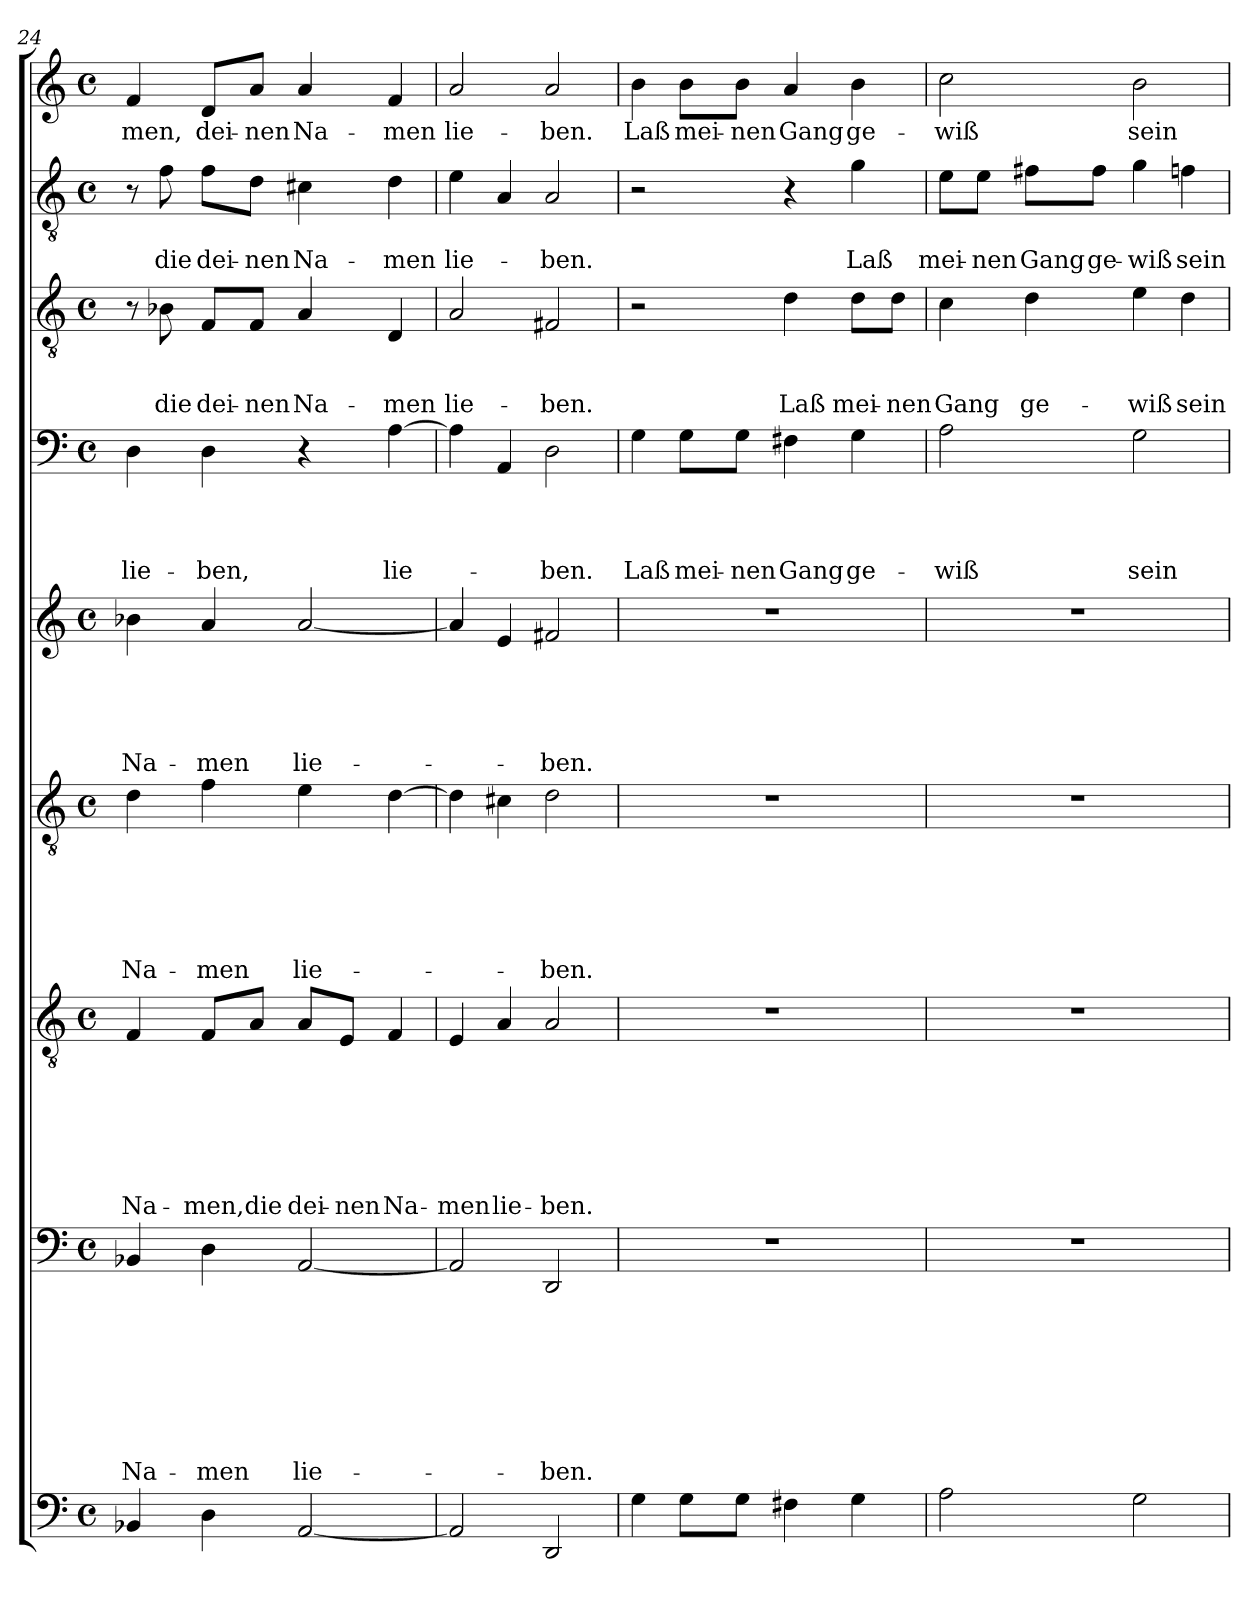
**kern	**kern	**text	**text	**text	**text	**text	**text	**text	**text	**kern	**text	**text	**text	**text	**text	**text	**text	**kern	**text	**text	**text	**text	**text	**text	**kern	**text	**text	**text	**text	**text	**kern	**text	**text	**text	**text	**kern	**text	**text	**text	**kern	**text	**text	**kern	**text
*part9	*part8	*part8	*part8	*part8	*part8	*part8	*part8	*part8	*part8	*part7	*part7	*part7	*part7	*part7	*part7	*part7	*part7	*part6	*part6	*part6	*part6	*part6	*part6	*part6	*part5	*part5	*part5	*part5	*part5	*part5	*part4	*part4	*part4	*part4	*part4	*part3	*part3	*part3	*part3	*part2	*part2	*part2	*part1	*part1
*staff9	*staff8	*staff8	*staff8	*staff8	*staff8	*staff8	*staff8	*staff8	*staff8	*staff7	*staff7	*staff7	*staff7	*staff7	*staff7	*staff7	*staff7	*staff6	*staff6	*staff6	*staff6	*staff6	*staff6	*staff6	*staff5	*staff5	*staff5	*staff5	*staff5	*staff5	*staff4	*staff4	*staff4	*staff4	*staff4	*staff3	*staff3	*staff3	*staff3	*staff2	*staff2	*staff2	*staff1	*staff1
!!LO:LB:g=z
*clefF4	*clefF4	*	*	*	*	*	*	*	*	*clefGv2	*	*	*	*	*	*	*	*clefGv2	*	*	*	*	*	*	*clefG2	*	*	*	*	*	*clefF4	*	*	*	*	*clefGv2	*	*	*	*clefGv2	*	*	*clefG2	*
*k[]	*k[]	*	*	*	*	*	*	*	*	*k[]	*	*	*	*	*	*	*	*k[]	*	*	*	*	*	*	*k[]	*	*	*	*	*	*k[]	*	*	*	*	*k[]	*	*	*	*k[]	*	*	*k[]	*
*C:	*C:	*	*	*	*	*	*	*	*	*C:	*	*	*	*	*	*	*	*C:	*	*	*	*	*	*	*C:	*	*	*	*	*	*C:	*	*	*	*	*C:	*	*	*	*C:	*	*	*C:	*
*M4/4	*M4/4	*	*	*	*	*	*	*	*	*M4/4	*	*	*	*	*	*	*	*M4/4	*	*	*	*	*	*	*M4/4	*	*	*	*	*	*M4/4	*	*	*	*	*M4/4	*	*	*	*M4/4	*	*	*M4/4	*
*met(c)	*met(c)	*	*	*	*	*	*	*	*	*met(c)	*	*	*	*	*	*	*	*met(c)	*	*	*	*	*	*	*met(c)	*	*	*	*	*	*met(c)	*	*	*	*	*met(c)	*	*	*	*met(c)	*	*	*met(c)	*
=24	=24	=24	=24	=24	=24	=24	=24	=24	=24	=24	=24	=24	=24	=24	=24	=24	=24	=24	=24	=24	=24	=24	=24	=24	=24	=24	=24	=24	=24	=24	=24	=24	=24	=24	=24	=24	=24	=24	=24	=24	=24	=24	=24	=24
!	!	!	!	!	!	!	!	!	!LO:LY:b	!	!	!	!	!	!	!	!LO:LY:b	!	!	!	!	!	!	!LO:LY:b	!	!	!	!	!	!LO:LY:b	!	!	!	!	!LO:LY:b	!	!	!	!	!	!	!	!	!LO:LY:b
4BB-X/	4BB-X/	.	.	.	.	.	.	.	Na-	4F/	.	.	.	.	.	.	Na-	4d\	.	.	.	.	.	Na-	4b-X\	.	.	.	.	Na-	4D\	.	.	.	lie-	8r	.	.	.	8r	.	.	4f/	-men,
!	!	!	!	!	!	!	!	!	!	!	!	!	!	!	!	!	!	!	!	!	!	!	!	!	!	!	!	!	!	!	!	!	!	!	!	!	!	!	!LO:LY:b	!	!	!LO:LY:b	!	!
.	.	.	.	.	.	.	.	.	.	.	.	.	.	.	.	.	.	.	.	.	.	.	.	.	.	.	.	.	.	.	.	.	.	.	.	8B-X\	.	.	die	8f\	.	die	.	.
!	!	!	!	!	!	!	!	!	!LO:LY:b	!	!	!	!	!	!	!	!LO:LY:b	!	!	!	!	!	!	!LO:LY:b	!	!	!	!	!	!LO:LY:b	!	!	!	!	!LO:LY:b	!	!	!	!LO:LY:b	!	!	!LO:LY:b	!	!LO:LY:b
4D\	4D\	.	.	.	.	.	.	.	-men	8F/L	.	.	.	.	.	.	-men,	4f\	.	.	.	.	.	-men	4a/	.	.	.	.	-men	4D\	.	.	.	-ben,	8F/L	.	.	dei-	8f\L	.	dei-	8d/L	dei-
!	!	!	!	!	!	!	!	!	!	!	!	!	!	!	!	!	!LO:LY:b	!	!	!	!	!	!	!	!	!	!	!	!	!	!	!	!	!	!	!	!	!	!LO:LY:b	!	!	!LO:LY:b	!	!LO:LY:b
.	.	.	.	.	.	.	.	.	.	8A/J	.	.	.	.	.	.	die	.	.	.	.	.	.	.	.	.	.	.	.	.	.	.	.	.	.	8F/J	.	.	-nen	8d\J	.	-nen	8a/J	-nen
!	!	!	!	!	!	!	!	!	!LO:LY:b	!	!	!	!	!	!	!	!LO:LY:b	!	!	!	!	!	!	!LO:LY:b	!	!	!	!	!	!LO:LY:b	!	!	!	!	!	!	!	!	!LO:LY:b	!	!	!LO:LY:b	!	!LO:LY:b
[2AA/	[2AA/	.	.	.	.	.	.	.	lie-	8A/L	.	.	.	.	.	.	dei-	4e\	.	.	.	.	.	lie-	[2a/	.	.	.	.	lie-	4r	.	.	.	.	4A/	.	.	Na-	4c#X\	.	Na-	4a/	Na-
!	!	!	!	!	!	!	!	!	!	!	!	!	!	!	!	!	!LO:LY:b	!	!	!	!	!	!	!	!	!	!	!	!	!	!	!	!	!	!	!	!	!	!	!	!	!	!	!
.	.	.	.	.	.	.	.	.	.	8E/J	.	.	.	.	.	.	-nen	.	.	.	.	.	.	.	.	.	.	.	.	.	.	.	.	.	.	.	.	.	.	.	.	.	.	.
!	!	!	!	!	!	!	!	!	!	!	!	!	!	!	!	!	!LO:LY:b	!	!	!	!	!	!	!	!	!	!	!	!	!	!	!	!	!	!LO:LY:b	!	!	!	!LO:LY:b	!	!	!LO:LY:b	!	!LO:LY:b
.	.	.	.	.	.	.	.	.	.	4F/	.	.	.	.	.	.	Na-	[4d\	.	.	.	.	.	.	.	.	.	.	.	.	[4A\	.	.	.	lie-	4D/	.	.	-men	4d\	.	-men	4f/	-men
=25	=25	=25	=25	=25	=25	=25	=25	=25	=25	=25	=25	=25	=25	=25	=25	=25	=25	=25	=25	=25	=25	=25	=25	=25	=25	=25	=25	=25	=25	=25	=25	=25	=25	=25	=25	=25	=25	=25	=25	=25	=25	=25	=25	=25
!	!	!	!	!	!	!	!	!	!	!	!	!	!	!	!	!	!LO:LY:b	!	!	!	!	!	!	!	!	!	!	!	!	!	!	!	!	!	!	!	!	!	!LO:LY:b	!	!	!LO:LY:b	!	!LO:LY:b
2AA/]	2AA/]	.	.	.	.	.	.	.	.	4E/	.	.	.	.	.	.	-men	4d\]	.	.	.	.	.	.	4a/]	.	.	.	.	.	4A\]	.	.	.	.	2A/	.	.	lie-	4e\	.	lie-	2a/	lie-
!	!	!	!	!	!	!	!	!	!	!	!	!	!	!	!	!	!LO:LY:b	!	!	!	!	!	!	!	!	!	!	!	!	!	!	!	!	!	!	!	!	!	!	!	!	!	!	!
.	.	.	.	.	.	.	.	.	.	4A/	.	.	.	.	.	.	lie-	4c#X\	.	.	.	.	.	.	4e/	.	.	.	.	.	4AA/	.	.	.	.	.	.	.	.	4A/	.	.	.	.
!	!	!	!	!	!	!	!	!	!LO:LY:b	!	!	!	!	!	!	!	!LO:LY:b	!	!	!	!	!	!	!LO:LY:b	!	!	!	!	!	!LO:LY:b	!	!	!	!	!LO:LY:b	!	!	!	!LO:LY:b	!	!	!LO:LY:b	!	!LO:LY:b
2DD/	2DD/	.	.	.	.	.	.	.	-ben.	2A/	.	.	.	.	.	.	-ben.	2d\	.	.	.	.	.	-ben.	2f#X/	.	.	.	.	-ben.	2D\	.	.	.	-ben.	2F#X/	.	.	-ben.	2A/	.	-ben.	2a/	-ben.
=26	=26	=26	=26	=26	=26	=26	=26	=26	=26	=26	=26	=26	=26	=26	=26	=26	=26	=26	=26	=26	=26	=26	=26	=26	=26	=26	=26	=26	=26	=26	=26	=26	=26	=26	=26	=26	=26	=26	=26	=26	=26	=26	=26	=26
!	!	!	!	!	!	!	!	!	!	!	!	!	!	!	!	!	!	!	!	!	!	!	!	!	!	!	!	!	!	!	!	!	!	!	!LO:LY:b	!	!	!	!	!	!	!	!	!LO:LY:b
4G\	1r	.	.	.	.	.	.	.	.	1r	.	.	.	.	.	.	.	1r	.	.	.	.	.	.	1r	.	.	.	.	.	4G\	.	.	.	Laß	2r	.	.	.	2r	.	.	4b\	Laß
!	!	!	!	!	!	!	!	!	!	!	!	!	!	!	!	!	!	!	!	!	!	!	!	!	!	!	!	!	!	!	!	!	!	!	!LO:LY:b	!	!	!	!	!	!	!	!	!LO:LY:b
8G\L	.	.	.	.	.	.	.	.	.	.	.	.	.	.	.	.	.	.	.	.	.	.	.	.	.	.	.	.	.	.	8G\L	.	.	.	mei-	.	.	.	.	.	.	.	8b\L	mei-
!	!	!	!	!	!	!	!	!	!	!	!	!	!	!	!	!	!	!	!	!	!	!	!	!	!	!	!	!	!	!	!	!	!	!	!LO:LY:b	!	!	!	!	!	!	!	!	!LO:LY:b
8G\J	.	.	.	.	.	.	.	.	.	.	.	.	.	.	.	.	.	.	.	.	.	.	.	.	.	.	.	.	.	.	8G\J	.	.	.	-nen	.	.	.	.	.	.	.	8b\J	-nen
!	!	!	!	!	!	!	!	!	!	!	!	!	!	!	!	!	!	!	!	!	!	!	!	!	!	!	!	!	!	!	!	!	!	!	!LO:LY:b	!	!	!	!LO:LY:b	!	!	!	!	!LO:LY:b
4F#X\	.	.	.	.	.	.	.	.	.	.	.	.	.	.	.	.	.	.	.	.	.	.	.	.	.	.	.	.	.	.	4F#X\	.	.	.	Gang	4d\	.	.	Laß	4r	.	.	4a/	Gang
!	!	!	!	!	!	!	!	!	!	!	!	!	!	!	!	!	!	!	!	!	!	!	!	!	!	!	!	!	!	!	!	!	!	!	!LO:LY:b	!	!	!	!LO:LY:b	!	!	!LO:LY:b	!	!LO:LY:b
4G\	.	.	.	.	.	.	.	.	.	.	.	.	.	.	.	.	.	.	.	.	.	.	.	.	.	.	.	.	.	.	4G\	.	.	.	ge-	8d\L	.	.	mei-	4g\	.	Laß	4b\	ge-
!	!	!	!	!	!	!	!	!	!	!	!	!	!	!	!	!	!	!	!	!	!	!	!	!	!	!	!	!	!	!	!	!	!	!	!	!	!	!	!LO:LY:b	!	!	!	!	!
.	.	.	.	.	.	.	.	.	.	.	.	.	.	.	.	.	.	.	.	.	.	.	.	.	.	.	.	.	.	.	.	.	.	.	.	8d\J	.	.	-nen	.	.	.	.	.
=27	=27	=27	=27	=27	=27	=27	=27	=27	=27	=27	=27	=27	=27	=27	=27	=27	=27	=27	=27	=27	=27	=27	=27	=27	=27	=27	=27	=27	=27	=27	=27	=27	=27	=27	=27	=27	=27	=27	=27	=27	=27	=27	=27	=27
!	!	!	!	!	!	!	!	!	!	!	!	!	!	!	!	!	!	!	!	!	!	!	!	!	!	!	!	!	!	!	!	!	!	!	!LO:LY:b	!	!	!	!LO:LY:b	!	!	!LO:LY:b	!	!LO:LY:b
2A\	1r	.	.	.	.	.	.	.	.	1r	.	.	.	.	.	.	.	1r	.	.	.	.	.	.	1r	.	.	.	.	.	2A\	.	.	.	-wiß	4c\	.	.	Gang	8e\L	.	mei-	2cc\	-wiß
!	!	!	!	!	!	!	!	!	!	!	!	!	!	!	!	!	!	!	!	!	!	!	!	!	!	!	!	!	!	!	!	!	!	!	!	!	!	!	!	!	!	!LO:LY:b	!	!
.	.	.	.	.	.	.	.	.	.	.	.	.	.	.	.	.	.	.	.	.	.	.	.	.	.	.	.	.	.	.	.	.	.	.	.	.	.	.	.	8e\J	.	-nen	.	.
!	!	!	!	!	!	!	!	!	!	!	!	!	!	!	!	!	!	!	!	!	!	!	!	!	!	!	!	!	!	!	!	!	!	!	!	!	!	!	!LO:LY:b	!	!	!LO:LY:b	!	!
.	.	.	.	.	.	.	.	.	.	.	.	.	.	.	.	.	.	.	.	.	.	.	.	.	.	.	.	.	.	.	.	.	.	.	.	4d\	.	.	ge-	8f#X\L	.	Gang	.	.
!	!	!	!	!	!	!	!	!	!	!	!	!	!	!	!	!	!	!	!	!	!	!	!	!	!	!	!	!	!	!	!	!	!	!	!	!	!	!	!	!	!	!LO:LY:b	!	!
.	.	.	.	.	.	.	.	.	.	.	.	.	.	.	.	.	.	.	.	.	.	.	.	.	.	.	.	.	.	.	.	.	.	.	.	.	.	.	.	8f#\J	.	ge-	.	.
!	!	!	!	!	!	!	!	!	!	!	!	!	!	!	!	!	!	!	!	!	!	!	!	!	!	!	!	!	!	!	!	!	!	!	!LO:LY:b	!	!	!	!LO:LY:b	!	!	!LO:LY:b	!	!LO:LY:b
2G\	.	.	.	.	.	.	.	.	.	.	.	.	.	.	.	.	.	.	.	.	.	.	.	.	.	.	.	.	.	.	2G\	.	.	.	sein	4e\	.	.	-wiß	4g\	.	-wiß	2b\	sein
!	!	!	!	!	!	!	!	!	!	!	!	!	!	!	!	!	!	!	!	!	!	!	!	!	!	!	!	!	!	!	!	!	!	!	!	!	!	!	!LO:LY:b	!	!	!LO:LY:b	!	!
.	.	.	.	.	.	.	.	.	.	.	.	.	.	.	.	.	.	.	.	.	.	.	.	.	.	.	.	.	.	.	.	.	.	.	.	4d\	.	.	sein	4fn\	.	sein	.	.
=	=	=	=	=	=	=	=	=	=	=	=	=	=	=	=	=	=	=	=	=	=	=	=	=	=	=	=	=	=	=	=	=	=	=	=	=	=	=	=	=	=	=	=	=
*-	*-	*-	*-	*-	*-	*-	*-	*-	*-	*-	*-	*-	*-	*-	*-	*-	*-	*-	*-	*-	*-	*-	*-	*-	*-	*-	*-	*-	*-	*-	*-	*-	*-	*-	*-	*-	*-	*-	*-	*-	*-	*-	*-	*-
